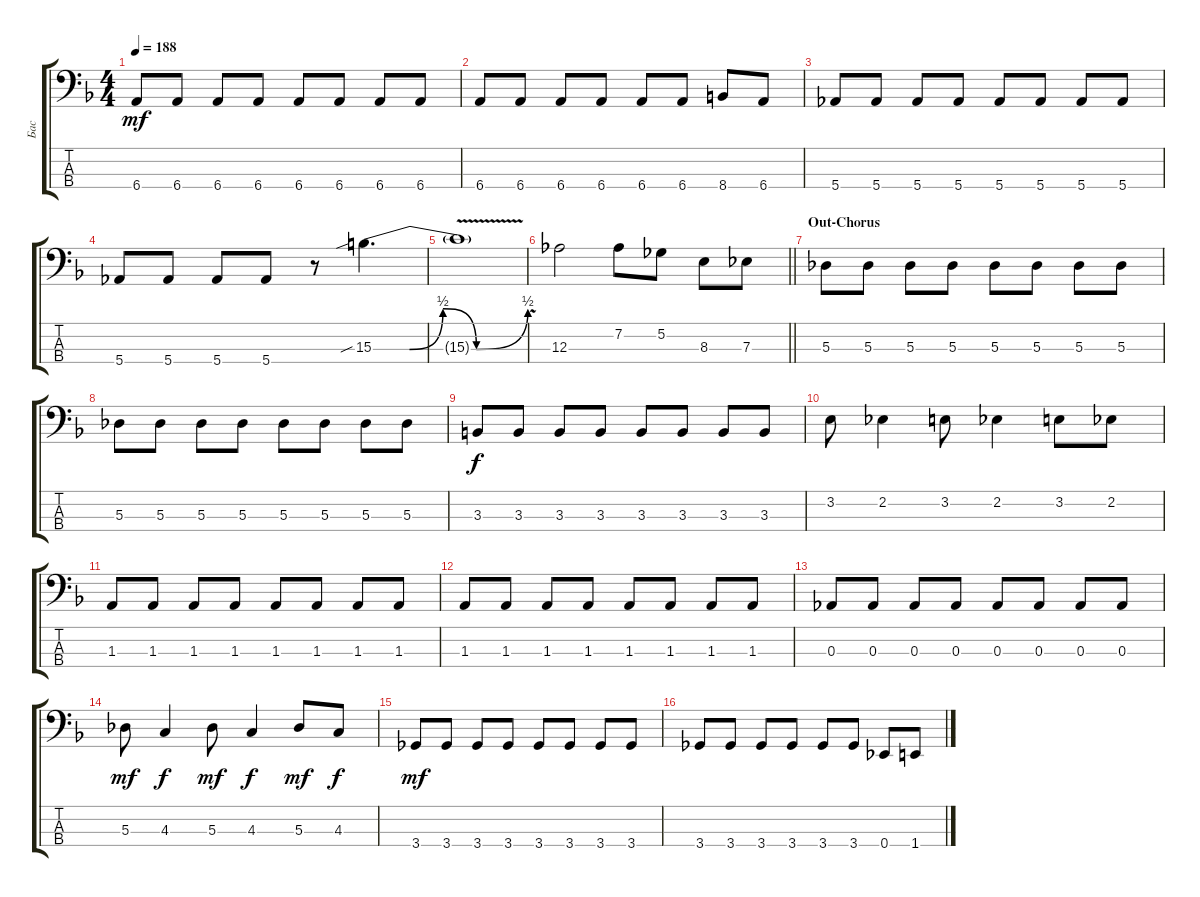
\track ("Бас" "Бас") {instrument electricbassfinger bank 7}
\staff {score tabs}
\tuning (Gb2 Db2 Ab1 Eb1) {hide}
\ts (4 4)
\tempo 188
\clef f4
\ks dminor
6.4.8{dy mf} 6.4.8 6.4.8 6.4.8 6.4.8 6.4.8 6.4.8 6.4.8 |
6.4.8 6.4.8 6.4.8 6.4.8 6.4.8 6.4.8 8.4.8 6.4.8 |
5.4.8 5.4.8 5.4.8 5.4.8 5.4.8 5.4.8 5.4.8 5.4.8 |
5.4.8 5.4.8 5.4.8 5.4.8 r.8 15.3{be (custom 0 0 14 0 27 2 40 0 60 2) sib}.4{d} |
15.3{v t}.1 |
\barLineRight lightlight
12.3.2 7.2.8 5.2.8 8.3.8 7.3.8 |
\section ("" "Out-Chorus")
5.3.8 5.3.8 5.3.8 5.3.8 5.3.8 5.3.8 5.3.8 5.3.8 |
5.3.8 5.3.8 5.3.8 5.3.8 5.3.8 5.3.8 5.3.8 5.3.8 |
3.3.8{dy f} 3.3.8 3.3.8 3.3.8 3.3.8 3.3.8 3.3.8 3.3.8 |
3.2.8 2.2.4 3.2.8 2.2.4 3.2.8 2.2.8 |
1.3.8 1.3.8 1.3.8 1.3.8 1.3.8 1.3.8 1.3.8 1.3.8 |
1.3.8 1.3.8 1.3.8 1.3.8 1.3.8 1.3.8 1.3.8 1.3.8 |
0.3.8 0.3.8 0.3.8 0.3.8 0.3.8 0.3.8 0.3.8 0.3.8 |
5.3.8{dy mf} 4.3.4{dy f} 5.3.8{dy mf} 4.3.4{dy f} 5.3.8{dy mf} 4.3.8{dy f} |
3.4.8{dy mf} 3.4.8 3.4.8 3.4.8 3.4.8 3.4.8 3.4.8 3.4.8 |
3.4.8 3.4.8 3.4.8 3.4.8 3.4.8 3.4.8 0.4.8 1.4.8
